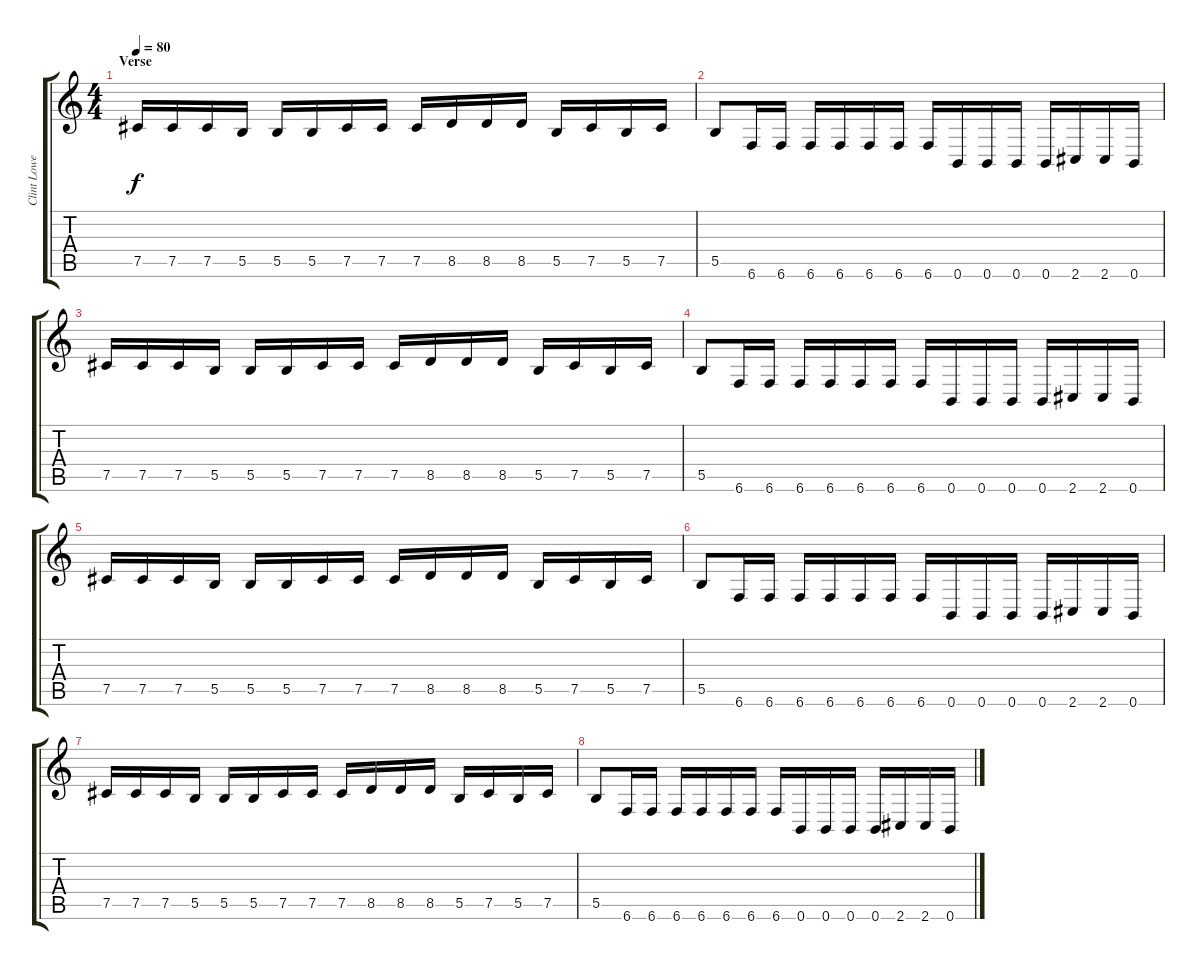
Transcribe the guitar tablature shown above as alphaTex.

\track ("Clint Lowery" "Clint Lowe") {instrument overdrivenguitar}
\staff {score tabs}
\tuning (Db4 Ab3 E3 B2 Gb2 B1) {hide}
\ts (4 4)
\section ("" "Verse")
\tempo 80
\clef g2
\ks c
7.5.16{dy f} 7.5.16 7.5.16 5.5.16 5.5.16 5.5.16 7.5.16 7.5.16 7.5.16 8.5.16 8.5.16 8.5.16 5.5.16 7.5.16 5.5.16 7.5.16 |
5.5.8 6.6.16 6.6.16 6.6.16 6.6.16 6.6.16 6.6.16 6.6.16 0.6.16 0.6.16 0.6.16 0.6.16 2.6.16 2.6.16 0.6.16 |
7.5.16 7.5.16 7.5.16 5.5.16 5.5.16 5.5.16 7.5.16 7.5.16 7.5.16 8.5.16 8.5.16 8.5.16 5.5.16 7.5.16 5.5.16 7.5.16 |
5.5.8 6.6.16 6.6.16 6.6.16 6.6.16 6.6.16 6.6.16 6.6.16 0.6.16 0.6.16 0.6.16 0.6.16 2.6.16 2.6.16 0.6.16 |
7.5.16 7.5.16 7.5.16 5.5.16 5.5.16 5.5.16 7.5.16 7.5.16 7.5.16 8.5.16 8.5.16 8.5.16 5.5.16 7.5.16 5.5.16 7.5.16 |
5.5.8 6.6.16 6.6.16 6.6.16 6.6.16 6.6.16 6.6.16 6.6.16 0.6.16 0.6.16 0.6.16 0.6.16 2.6.16 2.6.16 0.6.16 |
7.5.16 7.5.16 7.5.16 5.5.16 5.5.16 5.5.16 7.5.16 7.5.16 7.5.16 8.5.16 8.5.16 8.5.16 5.5.16 7.5.16 5.5.16 7.5.16 |
5.5.8 6.6.16 6.6.16 6.6.16 6.6.16 6.6.16 6.6.16 6.6.16 0.6.16 0.6.16 0.6.16 0.6.16 2.6.16 2.6.16 0.6.16
